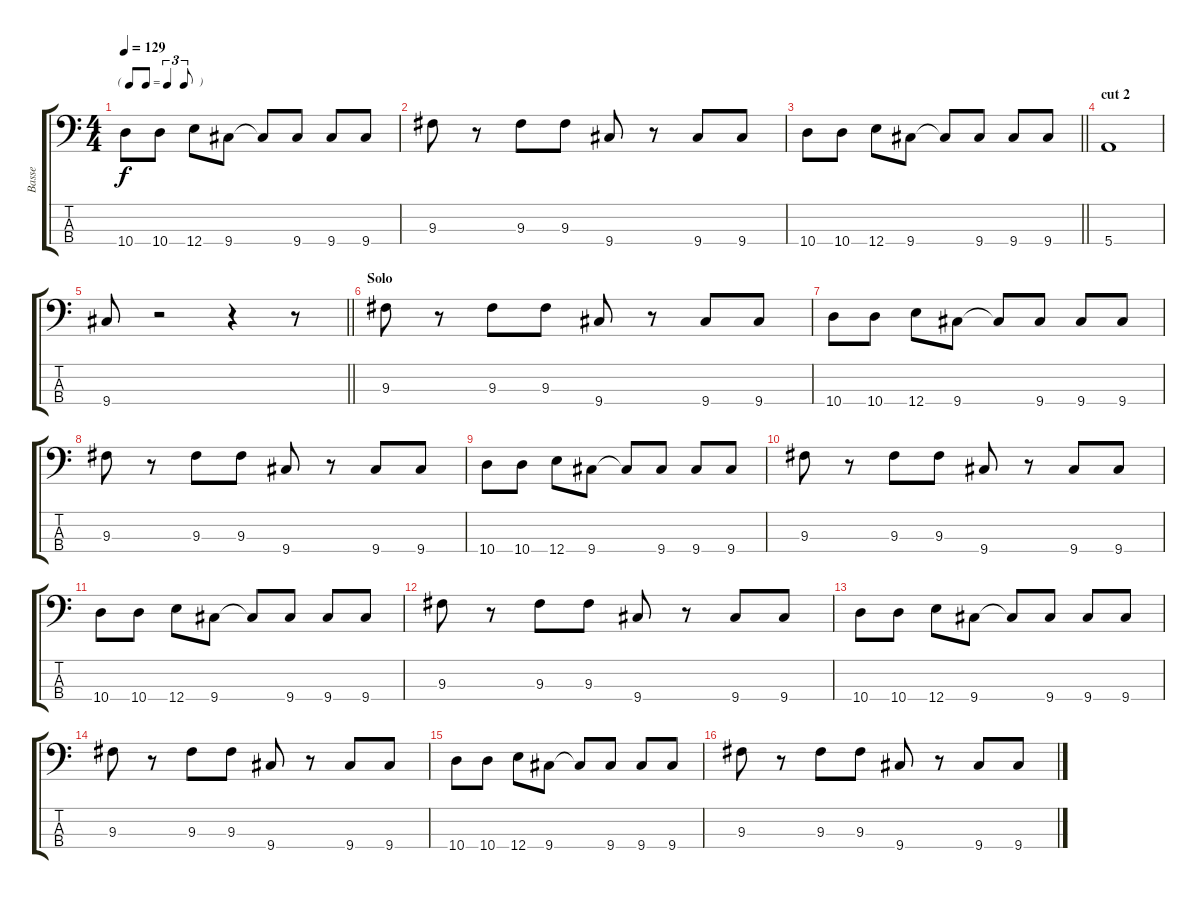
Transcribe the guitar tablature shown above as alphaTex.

\track ("Basse" "Basse") {instrument electricbasspick}
\staff {score tabs}
\tuning (G2 D2 A1 E1) {hide}
\ts (4 4)
\tf triplet8th
\tempo 129
\clef f4
\ks c
10.4.8{dy f} 10.4.8 12.4.8 9.4.8 9.4{t}.8 9.4.8 9.4.8 9.4.8 |
9.3.8 r.8 9.3.8 9.3.8 9.4.8 r.8 9.4.8 9.4.8 |
\barLineRight lightlight
10.4.8 10.4.8 12.4.8 9.4.8 9.4{t}.8 9.4.8 9.4.8 9.4.8 |
\section ("" "cut 2")
5.4.1 |
\barLineRight lightlight
9.4.8 r.2 r.4 r.8 |
\section ("" "Solo")
9.3.8 r.8 9.3.8 9.3.8 9.4.8 r.8 9.4.8 9.4.8 |
10.4.8 10.4.8 12.4.8 9.4.8 9.4{t}.8 9.4.8 9.4.8 9.4.8 |
9.3.8 r.8 9.3.8 9.3.8 9.4.8 r.8 9.4.8 9.4.8 |
10.4.8 10.4.8 12.4.8 9.4.8 9.4{t}.8 9.4.8 9.4.8 9.4.8 |
9.3.8 r.8 9.3.8 9.3.8 9.4.8 r.8 9.4.8 9.4.8 |
10.4.8 10.4.8 12.4.8 9.4.8 9.4{t}.8 9.4.8 9.4.8 9.4.8 |
9.3.8 r.8 9.3.8 9.3.8 9.4.8 r.8 9.4.8 9.4.8 |
10.4.8 10.4.8 12.4.8 9.4.8 9.4{t}.8 9.4.8 9.4.8 9.4.8 |
9.3.8 r.8 9.3.8 9.3.8 9.4.8 r.8 9.4.8 9.4.8 |
10.4.8 10.4.8 12.4.8 9.4.8 9.4{t}.8 9.4.8 9.4.8 9.4.8 |
9.3.8 r.8 9.3.8 9.3.8 9.4.8 r.8 9.4.8 9.4.8
